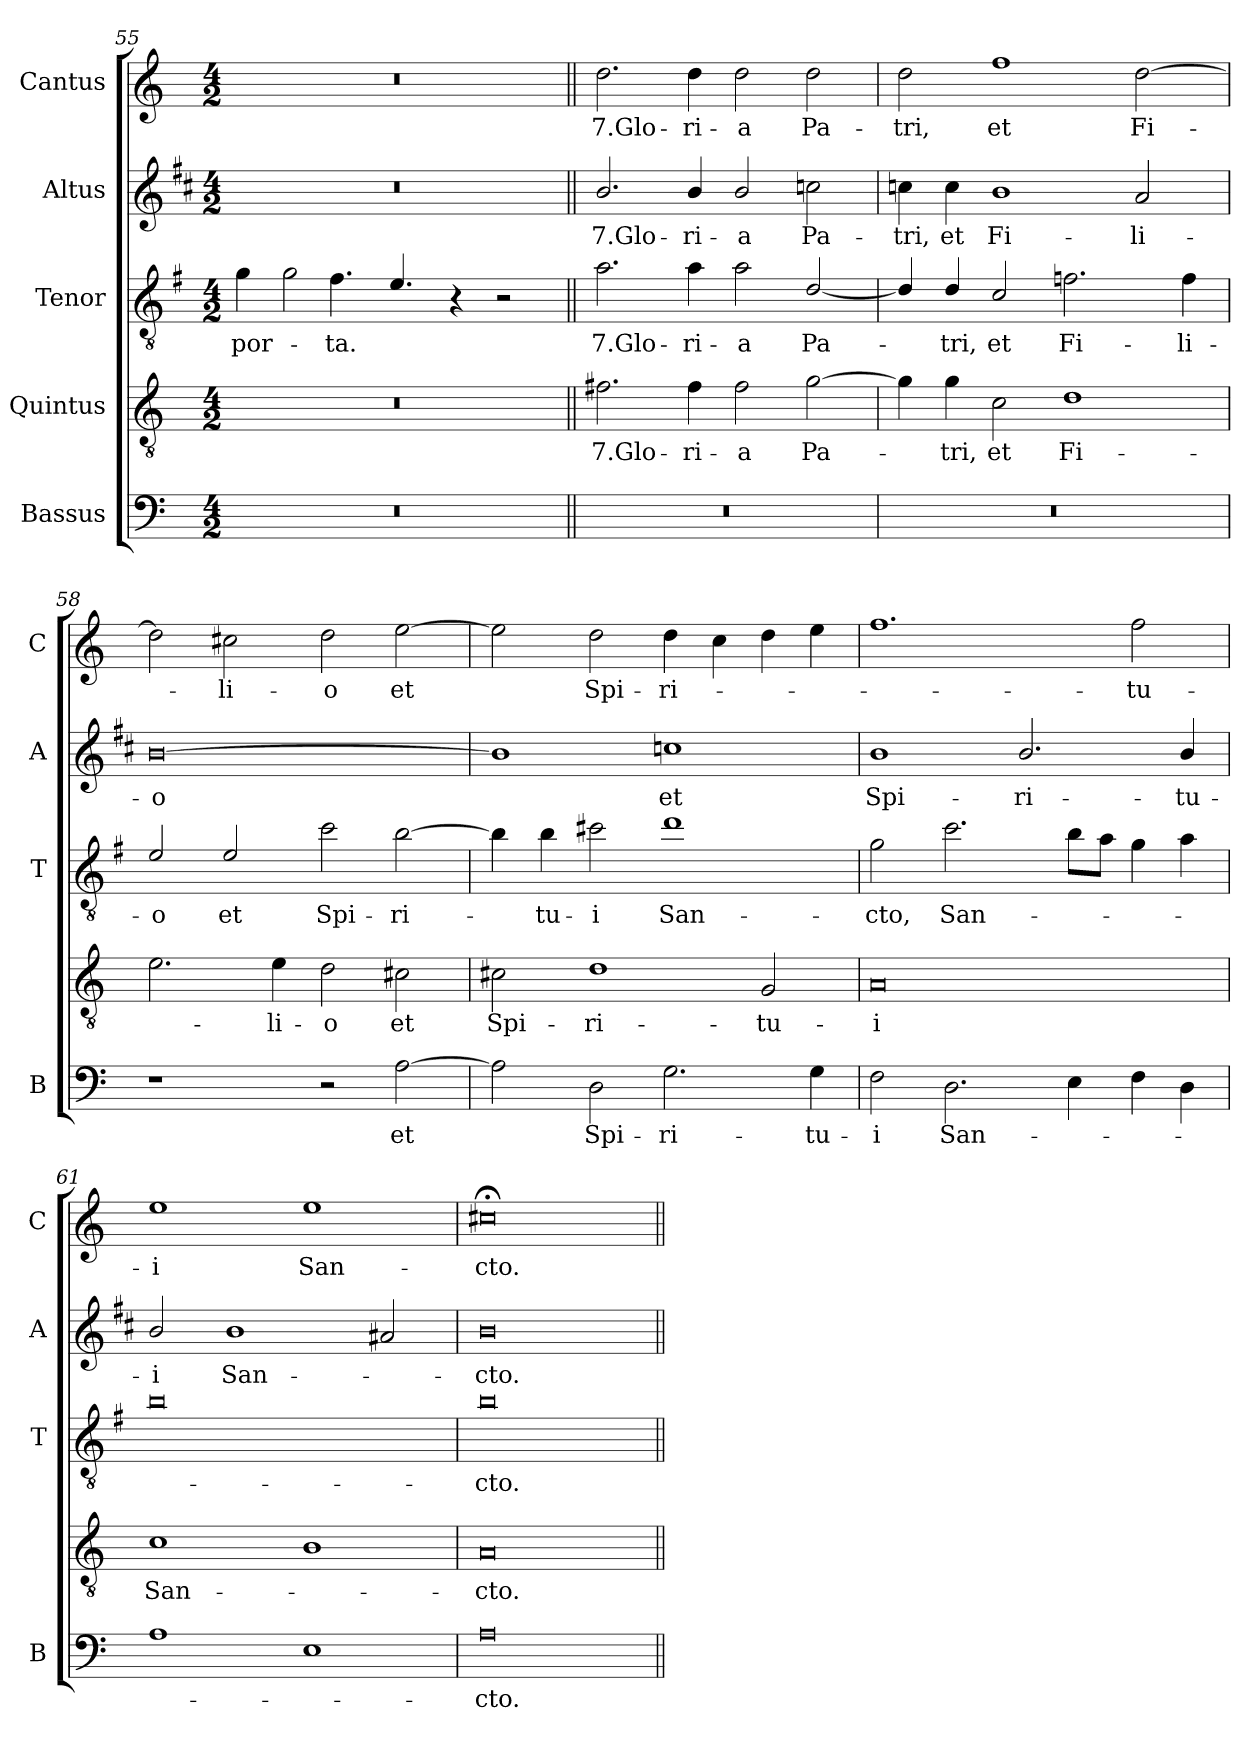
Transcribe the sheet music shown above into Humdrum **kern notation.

**kern	**text	**kern	**text	**kern	**text	**kern	**text	**kern	**text
*part5	*part5	*part4	*part4	*part3	*part3	*part2	*part2	*part1	*part1
*staff5	*staff5	*staff4	*staff4	*staff3	*staff3	*staff2	*staff2	*staff1	*staff1
*I"Bassus	*	*I"Quintus	*	*I"Tenor	*	*I"Altus	*	*I"Cantus	*
*I'B	*	*	*	*I'T	*	*I'A	*	*I'C	*
*clefF4	*	*clefGv2	*	*clefGv2	*	*clefG2	*	*clefG2	*
*	*	*	*	*ITrd4c7	*	*ITrd1c2	*	*	*
*k[]	*	*k[]	*	*k[]	*	*k[]	*	*k[]	*
*C:	*	*C:	*	*C:	*	*C:	*	*C:	*
*M4/2	*	*M4/2	*	*M4/2	*	*M4/2	*	*M4/2	*
=55	=55	=55	=55	=55	=55	=55	=55	=55	=55
!	!	!	!	!	!LO:LY:b	!	!	!	!
0r	.	0r	.	4c\	por-	0r	.	0r	.
!	!	!	!	!LO:N:head=open	!	!	!	!	!
.	.	.	.	4c\	.	.	.	.	.
!	!	!	!	!	!LO:LY:b	!	!	!	!
.	.	.	.	4.B\	-ta.	.	.	.	.
.	.	.	.	4.A/	.	.	.	.	.
.	.	.	.	4r	.	.	.	.	.
.	.	.	.	2r	.	.	.	.	.
!!LO:PB:g=z
=56||	=56||	=56||	=56||	=56||	=56||	=56||	=56||	=56||	=56||
!	!	!	!LO:LY:b	!	!LO:LY:b	!	!LO:LY:b	!	!LO:LY:b
0r	.	2.f#X\	7.Glo-	2.d\	7.Glo-	2.a/	7.Glo-	2.dd\	7.Glo-
!	!	!	!LO:LY:b	!	!LO:LY:b	!	!LO:LY:b	!	!LO:LY:b
.	.	4f#\	-ri-	4d\	-ri-	4a/	-ri-	4dd\	-ri-
!	!	!	!LO:LY:b	!	!LO:LY:b	!	!LO:LY:b	!	!LO:LY:b
.	.	2f#\	-a	2d\	-a	2a/	-a	2dd\	-a
!	!	!	!LO:LY:b	!	!LO:LY:b	!	!LO:LY:b	!	!LO:LY:b
.	.	[2g\	Pa-	[2G/	Pa-	2b-X\	Pa-	2dd\	Pa-
=57	=57	=57	=57	=57	=57	=57	=57	=57	=57
!	!	!	!	!	!	!	!LO:LY:b	!	!LO:LY:b
0r	.	4g\]	.	4G/]	.	4b-X\	-tri,	2dd\	-tri,
!	!	!	!LO:LY:b	!	!LO:LY:b	!	!LO:LY:b	!	!
.	.	4g\	-tri,	4G/	-tri,	4b-\	et	.	.
!	!	!	!LO:LY:b	!	!LO:LY:b	!	!LO:LY:b	!	!LO:LY:b
.	.	2c\	et	2F/	et	1a	Fi-	1ff	et
!	!	!	!LO:LY:b	!	!LO:LY:b	!	!	!	!
.	.	1d	Fi-	2.B-X\	Fi-	.	.	.	.
!	!	!	!	!	!	!	!LO:LY:b	!	!LO:LY:b
.	.	.	.	.	.	2g/	-li-	[2dd\	Fi-
!	!	!	!	!	!LO:LY:b	!	!	!	!
.	.	.	.	4B-\	-li-	.	.	.	.
=58	=58	=58	=58	=58	=58	=58	=58	=58	=58
!	!	!	!	!	!LO:LY:b	!	!LO:LY:b	!	!
1r	.	2.e\	.	2A/	-o	[0a	-o	2dd\]	.
!	!	!	!	!	!LO:LY:b	!	!	!	!LO:LY:b
.	.	.	.	2A/	et	.	.	2cc#X\	-li-
!	!	!	!LO:LY:b	!	!	!	!	!	!
.	.	4e\	-li-	.	.	.	.	.	.
!	!	!	!LO:LY:b	!	!LO:LY:b	!	!	!	!LO:LY:b
2r	.	2d\	-o	2f\	Spi-	.	.	2dd\	-o
!	!LO:LY:b	!	!LO:LY:b	!	!LO:LY:b	!	!	!	!LO:LY:b
[2A\	et	2c#X\	et	[2e\	-ri-	.	.	[2ee\	et
=59	=59	=59	=59	=59	=59	=59	=59	=59	=59
!	!	!	!LO:LY:b	!	!	!	!	!	!
2A\]	.	2c#X\	Spi-	4e\]	.	1a]	.	2ee\]	.
!	!	!	!	!	!LO:LY:b	!	!	!	!
.	.	.	.	4e\	-tu-	.	.	.	.
!	!LO:LY:b	!	!LO:LY:b	!	!LO:LY:b	!	!	!	!LO:LY:b
2D\	Spi-	1d	-ri-	2f#X\	-i	.	.	2dd\	Spi-
!	!LO:LY:b	!	!	!	!LO:LY:b	!	!LO:LY:b	!	!LO:LY:b
2.G\	-ri-	.	.	1g	San-	1b-X	et	4dd\	-ri-
.	.	.	.	.	.	.	.	4cc\	.
!	!	!	!LO:LY:b	!	!	!	!	!	!
.	.	2G/	-tu-	.	.	.	.	4dd\	.
!	!LO:LY:b	!	!	!	!	!	!	!	!
4G\	-tu-	.	.	.	.	.	.	4ee\	.
=60	=60	=60	=60	=60	=60	=60	=60	=60	=60
!	!LO:LY:b	!	!LO:LY:b	!	!LO:LY:b	!	!LO:LY:b	!	!
2F\	-i	0A	-i	2c\	-cto,	1a	Spi-	1.ff	.
!	!LO:LY:b	!	!	!	!LO:LY:b	!	!	!	!
2.D\	San-	.	.	2.f\	San-	.	.	.	.
!	!	!	!	!	!	!	!LO:LY:b	!	!
.	.	.	.	.	.	2.a/	-ri-	.	.
4E\	.	.	.	8e\L	.	.	.	.	.
.	.	.	.	8d\J	.	.	.	.	.
!	!	!	!	!	!	!	!	!	!LO:LY:b
4F\	.	.	.	4c\	.	.	.	2ff\	-tu-
!	!	!	!	!	!	!	!LO:LY:b	!	!
4D\	.	.	.	4d\	.	4a/	-tu-	.	.
=61	=61	=61	=61	=61	=61	=61	=61	=61	=61
!	!	!	!LO:LY:b	!	!	!	!LO:LY:b	!	!LO:LY:b
1A	.	1c	San-	0e	.	2a/	-i	1ee	-i
!	!	!	!	!	!	!	!LO:LY:b	!	!
.	.	.	.	.	.	1a	San-	.	.
!	!	!	!	!	!	!	!	!	!LO:LY:b
1E	.	1B	.	.	.	.	.	1ee	San-
.	.	.	.	.	.	2g#X/	.	.	.
=62	=62	=62	=62	=62	=62	=62	=62	=62	=62
!	!LO:LY:b	!	!LO:LY:b	!	!LO:LY:b	!	!LO:LY:b	!	!LO:LY:b
0A	-cto.	0A	-cto.	0e	-cto.	0a	-cto.	0cc#X;<	-cto.
=||	=||	=||	=||	=||	=||	=||	=||	=||	=||
*-	*-	*-	*-	*-	*-	*-	*-	*-	*-
